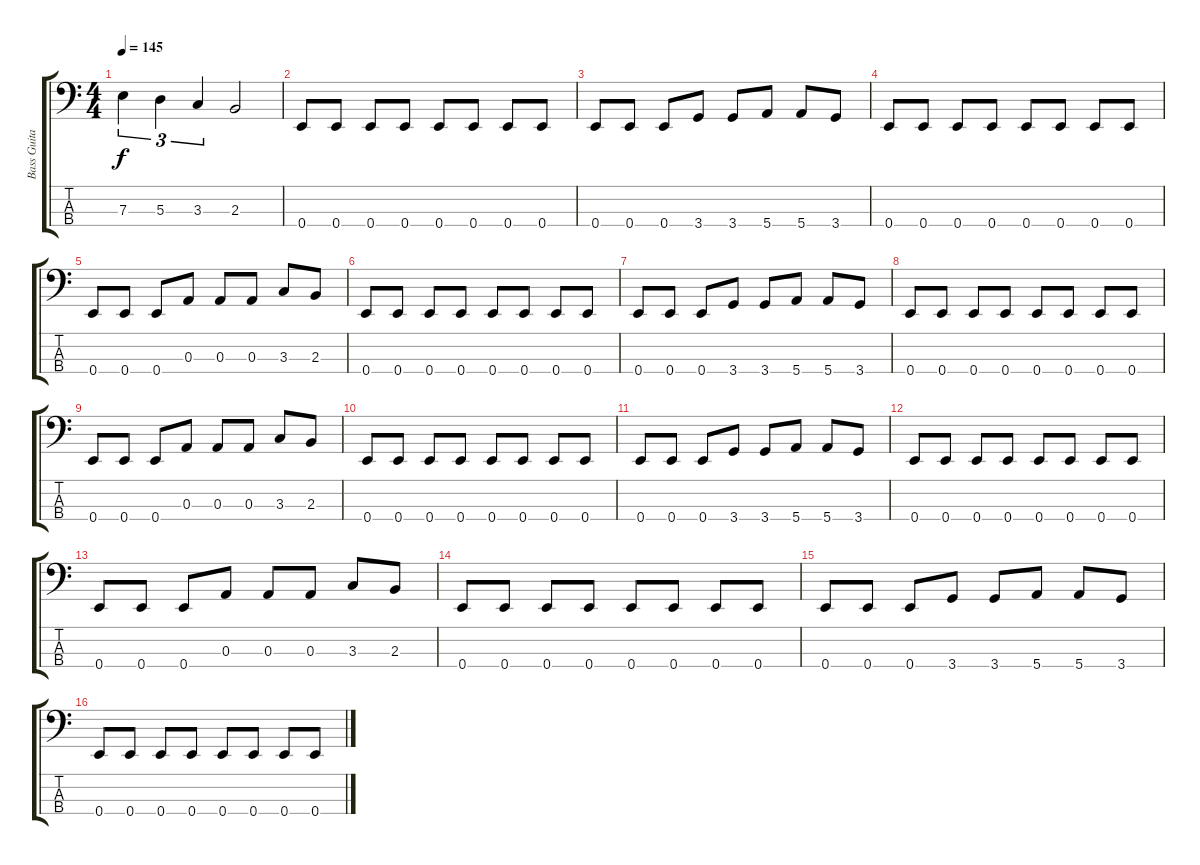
\track ("Bass Guitar" "Bass Guita") {instrument fretlessbass}
\staff {score tabs}
\tuning (G2 D2 A1 E1) {hide}
\ts (4 4)
\tempo 145
\clef f4
\ks c
7.3.4{tu (3 2) dy f} 5.3.4{tu (3 2)} 3.3.4{tu (3 2)} 2.3.2 |
0.4.8 0.4.8 0.4.8 0.4.8 0.4.8 0.4.8 0.4.8 0.4.8 |
0.4.8 0.4.8 0.4.8 3.4.8 3.4.8 5.4.8 5.4.8 3.4.8 |
0.4.8 0.4.8 0.4.8 0.4.8 0.4.8 0.4.8 0.4.8 0.4.8 |
0.4.8 0.4.8 0.4.8 0.3.8 0.3.8 0.3.8 3.3.8 2.3.8 |
0.4.8 0.4.8 0.4.8 0.4.8 0.4.8 0.4.8 0.4.8 0.4.8 |
0.4.8 0.4.8 0.4.8 3.4.8 3.4.8 5.4.8 5.4.8 3.4.8 |
0.4.8 0.4.8 0.4.8 0.4.8 0.4.8 0.4.8 0.4.8 0.4.8 |
0.4.8 0.4.8 0.4.8 0.3.8 0.3.8 0.3.8 3.3.8 2.3.8 |
0.4.8 0.4.8 0.4.8 0.4.8 0.4.8 0.4.8 0.4.8 0.4.8 |
0.4.8 0.4.8 0.4.8 3.4.8 3.4.8 5.4.8 5.4.8 3.4.8 |
0.4.8 0.4.8 0.4.8 0.4.8 0.4.8 0.4.8 0.4.8 0.4.8 |
0.4.8 0.4.8 0.4.8 0.3.8 0.3.8 0.3.8 3.3.8 2.3.8 |
0.4.8 0.4.8 0.4.8 0.4.8 0.4.8 0.4.8 0.4.8 0.4.8 |
0.4.8 0.4.8 0.4.8 3.4.8 3.4.8 5.4.8 5.4.8 3.4.8 |
0.4.8 0.4.8 0.4.8 0.4.8 0.4.8 0.4.8 0.4.8 0.4.8
